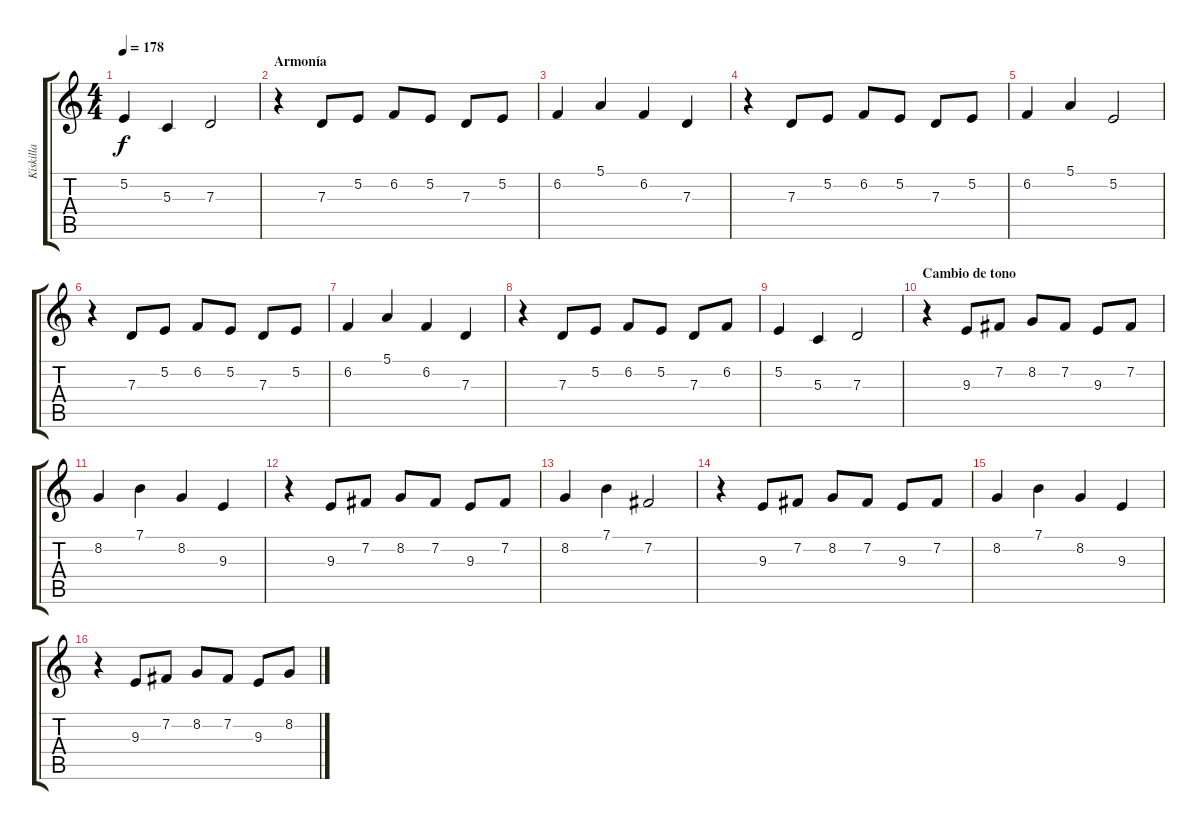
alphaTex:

\track ("Kiskilla" "Kiskilla") {instrument acousticgrandpiano}
\staff {score tabs}
\tuning (E4 B3 G3 D3 A2 E2) {hide}
\ts (4 4)
\tempo 178
\clef g2
\ks c
5.2.4{dy f} 5.3.4 7.3.2 |
\section ("" "Armonía")
r.4 7.3.8 5.2.8 6.2.8 5.2.8 7.3.8 5.2.8 |
6.2.4 5.1.4 6.2.4 7.3.4 |
r.4 7.3.8 5.2.8 6.2.8 5.2.8 7.3.8 5.2.8 |
6.2.4 5.1.4 5.2.2 |
r.4 7.3.8 5.2.8 6.2.8 5.2.8 7.3.8 5.2.8 |
6.2.4 5.1.4 6.2.4 7.3.4 |
r.4 7.3.8 5.2.8 6.2.8 5.2.8 7.3.8 6.2.8 |
5.2.4 5.3.4 7.3.2 |
\section ("" "Cambio de tono")
r.4 9.3.8 7.2.8 8.2.8 7.2.8 9.3.8 7.2.8 |
8.2.4 7.1.4 8.2.4 9.3.4 |
r.4 9.3.8 7.2.8 8.2.8 7.2.8 9.3.8 7.2.8 |
8.2.4 7.1.4 7.2.2 |
r.4 9.3.8 7.2.8 8.2.8 7.2.8 9.3.8 7.2.8 |
8.2.4 7.1.4 8.2.4 9.3.4 |
r.4 9.3.8 7.2.8 8.2.8 7.2.8 9.3.8 8.2.8
